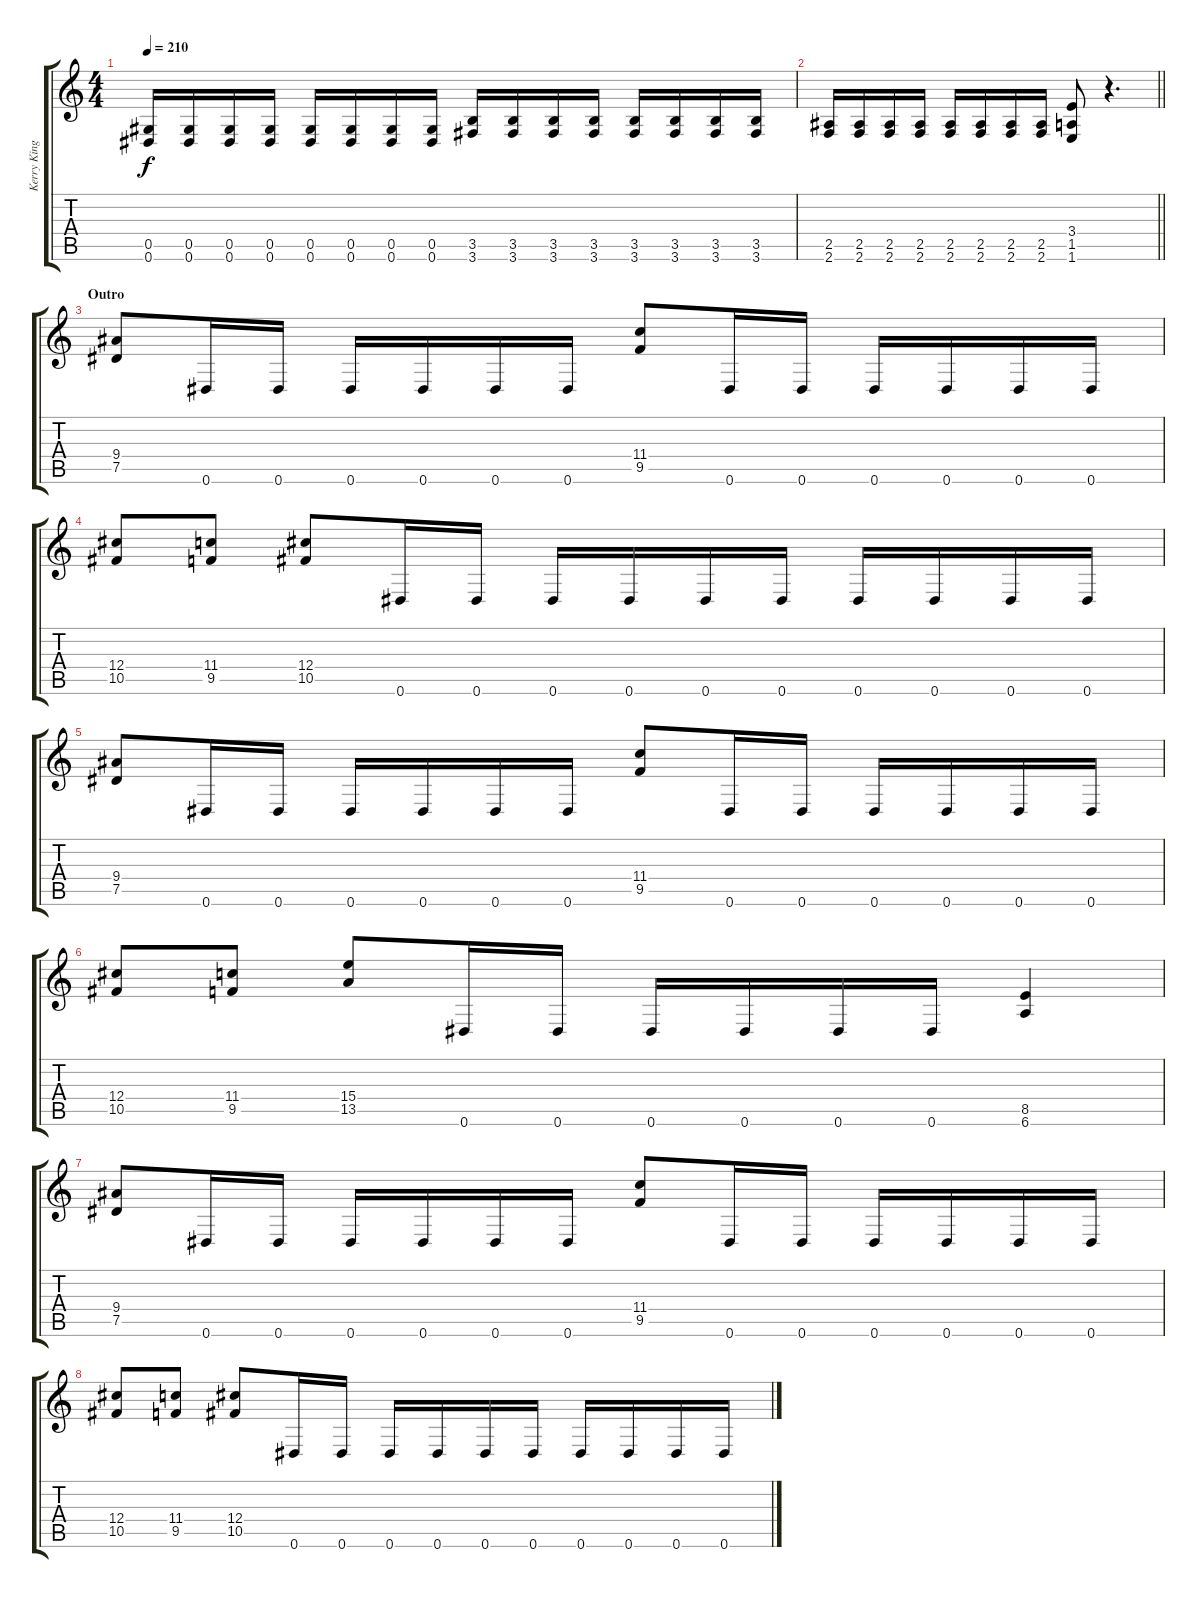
\track ("Kerry King" "Kerry King") {instrument distortionguitar}
\staff {score tabs}
\tuning (Eb4 Bb3 Gb3 Db3 Ab2 Eb2) {hide}
\ts (4 4)
\tempo 210
\clef g2
\ks c
(0.5 0.6).16{dy f} (0.5 0.6).16 (0.5 0.6).16 (0.5 0.6).16 (0.5 0.6).16 (0.5 0.6).16 (0.5 0.6).16 (0.5 0.6).16 (3.5 3.6).16 (3.5 3.6).16 (3.5 3.6).16 (3.5 3.6).16 (3.5 3.6).16 (3.5 3.6).16 (3.5 3.6).16 (3.5 3.6).16 |
\barLineRight lightlight
(2.5 2.6).16 (2.5 2.6).16 (2.5 2.6).16 (2.5 2.6).16 (2.5 2.6).16 (2.5 2.6).16 (2.5 2.6).16 (2.5 2.6).16 (3.4 1.5 1.6).8 r.4{d} |
\section ("" "Outro")
(9.4 7.5).8 0.6.16 0.6.16 0.6.16 0.6.16 0.6.16 0.6.16 (11.4 9.5).8 0.6.16 0.6.16 0.6.16 0.6.16 0.6.16 0.6.16 |
(12.4 10.5).8 (11.4 9.5).8 (12.4 10.5).8 0.6.16 0.6.16 0.6.16 0.6.16 0.6.16 0.6.16 0.6.16 0.6.16 0.6.16 0.6.16 |
(9.4 7.5).8 0.6.16 0.6.16 0.6.16 0.6.16 0.6.16 0.6.16 (11.4 9.5).8 0.6.16 0.6.16 0.6.16 0.6.16 0.6.16 0.6.16 |
(12.4 10.5).8 (11.4 9.5).8 (15.4 13.5).8 0.6.16 0.6.16 0.6.16 0.6.16 0.6.16 0.6.16 (8.5 6.6).4 |
(9.4 7.5).8 0.6.16 0.6.16 0.6.16 0.6.16 0.6.16 0.6.16 (11.4 9.5).8 0.6.16 0.6.16 0.6.16 0.6.16 0.6.16 0.6.16 |
(12.4 10.5).8 (11.4 9.5).8 (12.4 10.5).8 0.6.16 0.6.16 0.6.16 0.6.16 0.6.16 0.6.16 0.6.16 0.6.16 0.6.16 0.6.16
